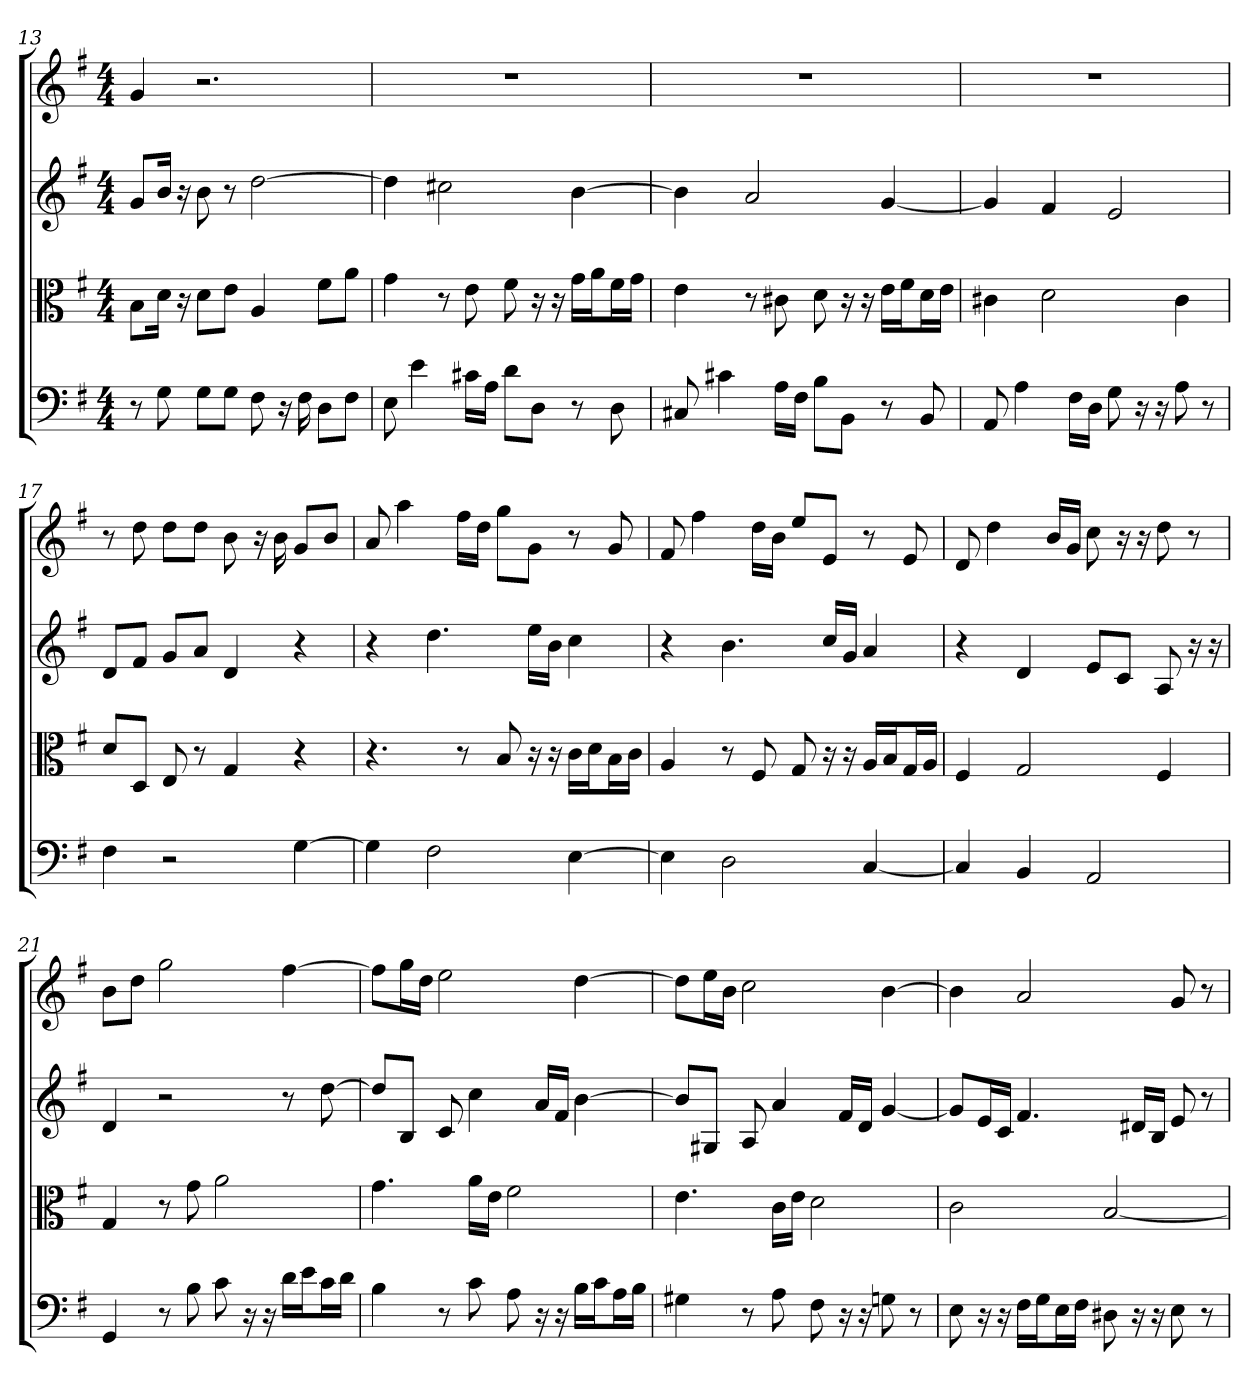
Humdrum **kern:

**kern	**kern	**kern	**kern
*part4	*part3	*part2	*part1
*staff4	*staff3	*staff2	*staff1
*clefF4	*clefC3	*clefG2	*clefG2
*k[f#]	*k[f#]	*k[f#]	*k[f#]
*G:	*G:	*G:	*G:
*M4/4	*M4/4	*M4/4	*M4/4
=13	=13	=13	=13
8r	8B\L	8g/L	4g
8G	16d\Jk	16b/Jk	.
.	16r	16r	.
8G\L	8d\L	8b	2.r
8G\J	8e\J	8r	.
8F#	4A	[2dd	.
16r	.	.	.
16F#	.	.	.
8D\L	8f#\L	.	.
8F#\J	8a\J	.	.
=14	=14	=14	=14
8E	4g	4dd]	1r
4e	.	.	.
.	8r	2cc#X	.
16c#X\LL	8e	.	.
16A\JJ	.	.	.
8d\L	8f#	.	.
8D\J	16r	.	.
.	16r	.	.
8r	16g\LL	[4b	.
.	16a\J	.	.
8D	16f#\L	.	.
.	16g\JJ	.	.
=15	=15	=15	=15
8C#X	4e	4b]	1r
4c#X	.	.	.
.	8r	2a	.
16A\LL	8c#X	.	.
16F#\JJ	.	.	.
8B\L	8d	.	.
8BB\J	16r	.	.
.	16r	.	.
8r	16e\LL	[4g	.
.	16f#\J	.	.
8BB	16d\L	.	.
.	16e\JJ	.	.
=16	=16	=16	=16
8AA	4c#X	4g]	1r
4A	.	.	.
.	2d	4f#	.
16F#\LL	.	.	.
16D\JJ	.	.	.
8G	.	2e	.
16r	.	.	.
16r	.	.	.
8A	4c#	.	.
8r	.	.	.
=17	=17	=17	=17
4F#	8d/L	8d/L	8r
.	8D/J	8f#/J	8dd
2r	8E	8g/L	8dd\L
.	8r	8a/J	8dd\J
.	4G	4d	8b
.	.	.	16r
.	.	.	16b
[4G	4r	4r	8g/L
.	.	.	8b/J
=18	=18	=18	=18
4G]	4.r	4r	8a
.	.	.	4aa
2F#	.	4.dd	.
.	8r	.	16ff#\LL
.	.	.	16dd\JJ
.	8B	.	8gg\L
.	16r	16ee\LL	8g\J
.	16r	16b\JJ	.
[4E	16c\LL	4cc	8r
.	16d\J	.	.
.	16B\L	.	8g
.	16c\JJ	.	.
=19	=19	=19	=19
4E]	4A	4r	8f#
.	.	.	4ff#
2D	8r	4.b	.
.	8F#	.	16dd\LL
.	.	.	16b\JJ
.	8G	.	8ee/L
.	16r	16cc/LL	8e/J
.	16r	16g/JJ	.
[4C	16A/LL	4a	8r
.	16B/J	.	.
.	16G/L	.	8e
.	16A/JJ	.	.
=20	=20	=20	=20
4C]	4F#	4r	8d
.	.	.	4dd
4BB	2G	4d	.
.	.	.	16b/LL
.	.	.	16g/JJ
2AA	.	8e/L	8cc
.	.	8c/J	16r
.	.	.	16r
.	4F#	8A	8dd
.	.	16r	8r
.	.	16r	.
=21	=21	=21	=21
4GG	4G	4d	8b\L
.	.	.	8dd\J
8r	8r	2r	2gg
8B	8g	.	.
8c	2a	.	.
16r	.	.	.
16r	.	.	.
16d\LL	.	8r	[4ff#
16e\J	.	.	.
16c\L	.	[8dd	.
16d\JJ	.	.	.
=22	=22	=22	=22
4B	4.g	8dd/L]	8ff#\L]
.	.	8B/J	16gg\L
.	.	.	16dd\JJ
8r	.	8c	2ee
8c	16a\LL	4cc	.
.	16e\JJ	.	.
8A	2f#	.	.
16r	.	16a/LL	.
16r	.	16f#/JJ	.
16B\LL	.	[4b	[4dd
16c\J	.	.	.
16A\L	.	.	.
16B\JJ	.	.	.
=23	=23	=23	=23
4G#X	4.e	8b/L]	8dd\L]
.	.	8G#X/J	16ee\L
.	.	.	16b\JJ
8r	.	8A	2cc
8A	16c\LL	4a	.
.	16e\JJ	.	.
8F#	2d	.	.
16r	.	16f#/LL	.
16r	.	16d/JJ	.
8Gn	.	[4g	[4b
8r	.	.	.
=24	=24	=24	=24
8E	2c	8g/L]	4b]
16r	.	16e/L	.
16r	.	16c/JJ	.
16F#\LL	.	4.f#	2a
16G\J	.	.	.
16E\L	.	.	.
16F#\JJ	.	.	.
8D#X	[2B	.	.
16r	.	16d#X/LL	.
16r	.	16B/JJ	.
8E	.	8e	8g
8r	.	8r	8r
=	=	=	=
*-	*-	*-	*-
